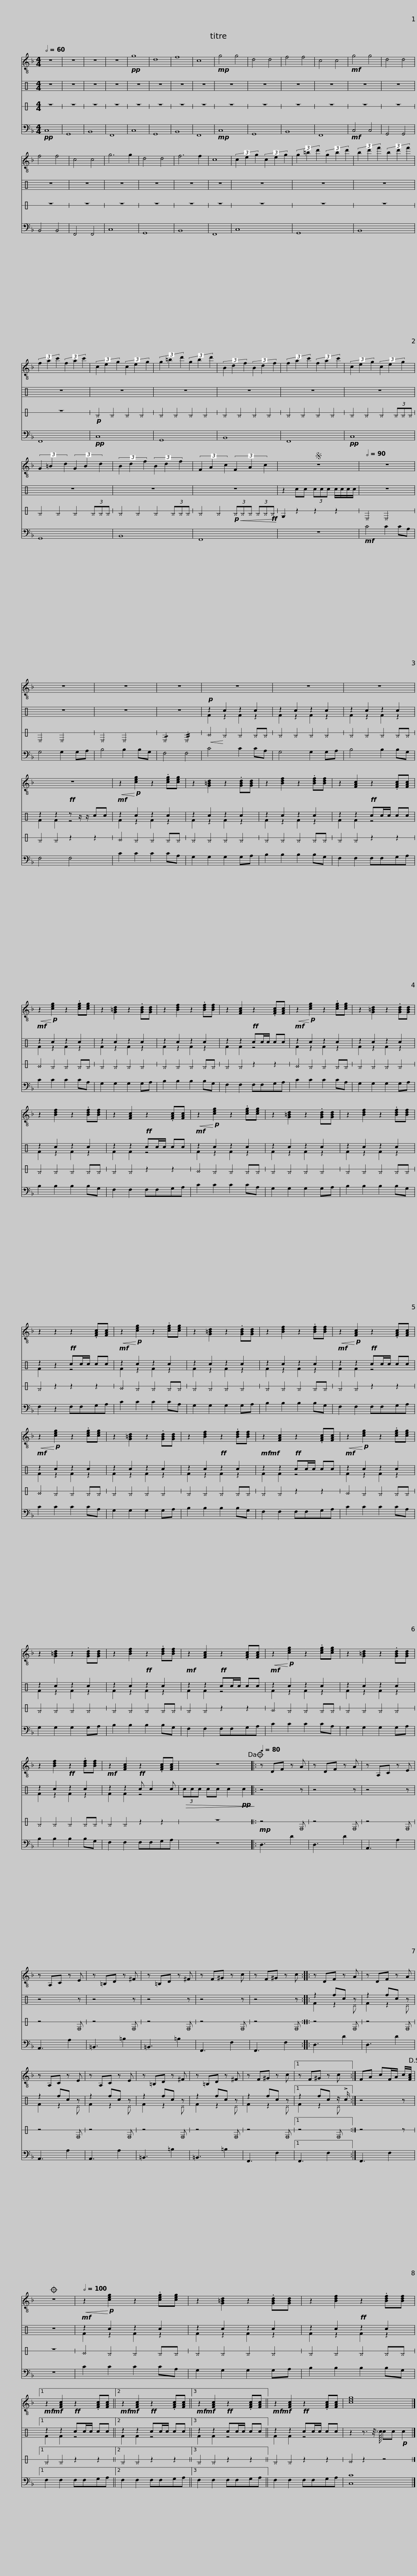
X:1
%%score 1 ( 2 3 ) 4 5
L:1/8
Q:1/2=60
M:4/4
I:linebreak $
K:F
V:1 treble-8
V:2 perc
K:none
V:3 perc
K:none
V:4 perc stafflines=1
K:none
V:5 bass transpose=-12
V:1
 z8 | z8 | z8 | z8 |!pp! g8 | %5
 d8 | f8 | c8 |!mp! g4 g4 | d4 d4 | %10
 f4 f4 | c4 c4 |!mf! g4 g4 |$ d4 d4 | f4 f4 | %15
 c4 c4 | g6 g2 | d4 d4 | f6 f2 | c8 | %20
 (3c2 e2 g2 (3c2 e2 g2 | (3g2 =b2 d'2 (3g2 b2 d'2 |$ (3b2 d'2 f'2 (3b2 d'2 f'2 | (3f2 a2 c'2 (3f2 a2 c'2 | (3c2 e2 g2 (3c2 e2 g2 | %25
 (3g2 =b2 d'2 (3g2 b2 d'2 | (3B2 d2 f2 (3B2 d2 f2 |$ (3f2 a2 c'2 (3f2 a2 c'2 | (3c2 e2 g2 (3c2 e2 g2 | (3G2 =B2 d2 (3G2 B2 d2 | %30
 (3B2 d2 f2 (3B2 d2 f2 |$ (3F2 A2 c2 (3F2 A2 c2 |S[Q:1/2=70] z8[Q:1/2=80] |[Q:1/2=90] z8 | z8 | %35
 z8 | z8 |$ z8 | z8 | z8 | %40
 z8 |!<(! z2!<)!!p! [ceg]2 z2 .[ceg][ceg] | z2 [G=Bd]2 z2 .[GBd][GBd] |$ z2 [Bdf]2 z2 .[Bdf][Bdf] | z2 [FAc]2 z2 .[FAc][FAc] | %45
!<(! z2!<)!!p! [ceg]2 z2 .[ceg][ceg] | z2 [G=Bd]2 z2 .[GBd][GBd] | z2 [Bdf]2 z2 .[Bdf][Bdf] | z2 [FAc]2 z2 .[FAc][FAc] |$!<(! z2!<)!!p! [ceg]2 z2 .[ceg][ceg] | %50
 z2 [G=Bd]2 z2 .[GBd][GBd] | z2 [Bdf]2 z2 .[Bdf][Bdf] | z2 [FAc]2 z2 .[FAc][FAc] |!<(! z2!<)!!p! [ceg]2 z2 .[ceg][ceg] | z2 [G=Bd]2 z2 .[GBd][GBd] |$ %55
 z2 [Bdf]2 z2 .[Bdf][Bdf] | z2 z2 z2 .[FAc][FAc] |!<(! z2!<)!!p! [ceg]2 z2 .[ceg][ceg] | z2 [G=Bd]2 z2 .[GBd][GBd] | z2 [Bdf]2 z2 .[Bdf][Bdf] | %60
!<(! z2!<)!!p! [FAc]2 z2 .[FAc][FAc] |$!<(! z2!<)!!p! [ceg]2 z2 .[ceg][ceg] | z2 [G=Bd]2 z2 .[GBd][GBd] | z2 [Bdf]2 z2 .[Bdf][Bdf] | z2 [FAc]2 z2 .[FAc][FAc] | %65
!<(! z2!<)!!p! [ceg]2 z2 .[ceg][ceg] | z2 [G=Bd]2 z2 .[GBd][GBd] |$ z2 [Bdf]2 z2 .[Bdf][Bdf] | z2 [FAc]2 z2 .[FAc][FAc] |!<(! z2!<)!!p! [ceg]2 z2 .[ceg][ceg] | %70
 z2 [G=Bd]2 z2 .[GBd][GBd] | z2 [Bdf]2 z2 .[Bdf][Bdf] | z2 [FAc]2 z2 .[FAc][FAc] |$ z8!dacoda! |:[Q:1/4=80] z DF z A | %75
 z DF z A | z A,C z E | z A,C z E | z =B,D z ^F |$ z =B,D z ^F | %80
 z F^G z c | z F^G z c :: z DF z A | z DF z A | z A,C z E |$ %85
 z A,C z E | z =B,D z ^F | z =B,D z ^F | z F^G z c |1 z F^G z c :| %90
 FA cF/A/ c/[FAc]/!D.S.! |$O z8 |[Q:1/2=100]!<(! z2!<)!!p! [ceg]2 z2 .[ceg][ceg] | z2 [G=Bd]2 z2 .[GBd][GBd] | z2 [Bdf]2 z2 .[Bdf][Bdf] |1 %95
 z2 [FAc]2 z2 .[FAc][FAc] ||2 z2 [FAc]2 z2 .[FAc][FAc] ||3 z2 [FAc]2 z2 .[FAc][FAc] ||$ z2 [FAc]2 z2 .[FAc][FAc] | [ceg]8 |] %100
V:2
[K:C] z8 | z8 | z8 | z8 | z8 | %5
 z8 | z8 | z8 | z8 | z8 | %10
 z8 | z8 | z8 |$ z8 | z8 | %15
 z8 | z8 | z8 | z8 | z8 | %20
 z8 | z8 |$ z8 | z8 | z8 | %25
 z8 | z8 |$ z8 | z8 | z8 | %30
 z8 |$ z8 | z2 cc (3ccc c/c/c/c/ | z8 | z8 | %35
 z8 | z8 |$!p! z2 c2 z2 c2 | z2 c2 z2 c2 | z2 c2 z2 c2 | %40
 z2 z2!ff! z z/ z/ cc |!mf! z2 c2 z2 c2 | z2 c2 z2 c2 |$ z2 c2 z2 c2 | z2 z2!ff! cc/c/ cc | %45
!mf! z2 c2 z2 c2 | z2 c2 z2 c2 | z2 c2 z2 c2 | z2 z2!ff! cc/c/ cc |$!mf! z2 c2 z2 c2 | %50
 z2 c2 z2 c2 | z2 c2 z2 c2 | z2 z2!ff! cc/c/ cc |!mf! z2 c2 z2 c2 | z2 c2 z2 c2 |$ %55
 z2 c2 z2 c2 | z2 z2!ff! cc/c/ cc |!mf! z2 c2 z2 c2 | z2 c2 z2 c2 | z2 c2 z2 c2 | %60
!mf! z2 z2!ff! cc/c/ cc |$!mf! z2 c2 z2 c2 | z2 c2 z2 c2 | z2 c2!ff! z2 c2 |!mf!!mf! z2 z2!ff! cc/c/ cc | %65
!mf! z2 c2 z2 c2 | z2 c2 z2 c2 |$ z2 c2!ff! z2 c2 |!mf! z2 z2!ff! cc/c/ cc |!mf! z2 c2 z2 c2 | %70
 z2 c2 z2 c2 | z2 c2!ff! z2 c2 |!mf! z2 z2!ff! c c2 c |$!>(! (3ccc cc c2!pp! c2!>)! |: z4 z | %75
 z4 z | z4 z | z4 z | z4 z |$ z4 z | %80
 z4 z | z4 z :: z2 fc z | z2 fc z | z2 fc z |$ %85
 z2 fc z | z2 fc z | z2 fc z | z2 fc z |1 z2 fc z/ !>!c/ :| %90
 z4 z |$ z8 |!mf! z2 c2 z2 c2 | z2 c2 z2 c2 | z2 c2!ff! z2 c2 |1 %95
!mf!!mf! z2 z2!ff! cc/c/ cc ||2!mf!!mf! z2 z2!ff! cc/c/ cc ||3!mf!!mf! z2 z2!ff! cc/c/ cc ||$!mf!!mf! z2 z2!ff! cc/c/ cc | z2 z3/2 z3/8 c/8 cc!p! c2 |] %100
V:3
[K:C] x8 | x8 | x8 | x8 | x8 | %5
 x8 | x8 | x8 | x8 | x8 | %10
 x8 | x8 | x8 |$ x8 | x8 | %15
 x8 | x8 | x8 | x8 | x8 | %20
 x8 | x8 |$ x8 | x8 | x8 | %25
 x8 | x8 |$ x8 | x8 | x8 | %30
 x8 |$ x8 | x8 | x8 | x8 | %35
 x8 | x8 |$ F2 z2 F2 z2 | F2 z2 F2 z2 | F2 z2 F2 z2 | %40
 F2 F2 z4 | F2 z2 F2 z2 | F2 z2 F2 z2 |$ F2 z2 F2 z2 | F2 F2 z4 | %45
 F2 z2 F2 z2 | F2 z2 F2 z2 | F2 z2 F2 z2 | F2 F2 z4 |$ F2 z2 F2 z2 | %50
 F2 z2 F2 z2 | F2 z2 F2 z2 | F2 F2 z4 | F2 z2 F2 z2 | F2 z2 F2 z2 |$ %55
 F2 z2 F2 z2 | F2 z2 z4 | F2 z2 F2 z2 | F2 z2 F2 z2 | F2 z2 F2 z2 | %60
 F2 F2 z4 |$ F2 z2 F2 z2 | F2 z2 F2 z2 | F2 z2 F2 z2 | F2 F2 z4 | %65
 F2 z2 F2 z2 | F2 z2 F2 z2 |$ F2 z2 F2 z2 | F2 F2 z4 | F2 z2 F2 z2 | %70
 F2 z2 F2 z2 | F2 z2 F2 z2 | F2 F2 z4 |$ x8 |: x5 | %75
 x5 | x5 | x5 | x5 |$ x5 | %80
 x5 | x5 :: F2 z2 ^D | F2 z2 ^D | F2 z2 ^D |$ %85
 F2 z2 ^D | F2 z2 ^D | F2 z2 ^D | F2 z2 ^D |1 F2 z2 ^D :| %90
 x5 |$ x8 | F2 z2 F2 z2 | F2 z2 F2 z2 | F2 z2 F2 z2 |1 %95
 F2 F2 z4 ||2 F2 F2 z4 ||3 F2 F2 z4 ||$ F2 F2 z4 | x8 |] %100
V:4
[K:C] z8 | z8 | z8 | z8 | z8 | %5
 z8 | z8 | z8 | z8 | z8 | %10
 z8 | z8 | z8 |$ z8 | z8 | %15
 z8 | z8 | z8 | z8 | z8 | %20
 z8 | z8 |$ z8 | z8 |!p! ^F2 ^F2 ^F2 ^F2 | %25
 ^F2 ^F2 ^F2 ^F2 | ^F2 ^F2 ^F2 ^F2 |$ ^F2 ^F2 ^F2 ^F2 | ^F2 ^F2 ^F2 (3^F^F^F | ^F2 ^F2 ^F2 (3^F^F^F | %30
 ^F2 ^F2 ^F2 (3^F^F^F |$ ^F2 ^F2!p!!<(! (3^F^F^F (3^F^F!ff!^F!<)! | D2 z2 z2 z2 | ^B,4 ^B,4 | ^B,4 ^B,4 | %35
 ^B,4 ^B,4 | !/!^B,4 !//!^B,4 |$!<(! ^G2!<)! ^F2 ^F2 ^F^F | ^F2 ^F2 ^F2 ^F2 | ^F2 ^F2 ^F2 ^F^F | %40
 ^F2 ^F2 z2 z2 | ^G2 ^F2 ^F2 ^F^F | ^F2 ^F2 ^F2 ^F2 |$ ^F2 ^F2 ^F2 ^F^F | ^F2 ^F2 z2 z2 | %45
 ^G2 ^F2 ^F2 ^F^F | ^F2 ^F2 ^F2 ^F2 | ^F2 ^F2 ^F2 ^F^F | ^F2 ^F2 z2 z2 |$ ^G2 ^F2 ^F2 ^F^F | %50
 ^F2 ^F2 ^F2 ^F2 | ^F2 ^F2 ^F2 ^F^F | ^F2 ^F2 z2 z2 | ^G2 ^F2 ^F2 ^F^F | ^F2 ^F2 ^F2 ^F2 |$ %55
 ^F2 ^F2 ^F2 ^F^F | ^F2 z2 z2 z2 | ^G2 ^F2 ^F2 ^F^F | ^F2 ^F2 ^F2 ^F2 | ^F2 ^F2 ^F2 ^F^F | %60
 ^F2 ^F2 z2 z2 |$ ^G2 ^F2 ^F2 ^F^F | ^F2 ^F2 ^F2 ^F2 | ^F2 ^F2 ^F2 ^F^F | ^F2 ^F2 z2 z2 | %65
 ^G2 ^F2 ^F2 ^F^F | ^F2 ^F2 ^F2 ^F2 |$ ^F2 ^F2 ^F2 ^F^F | ^F2 ^F2 z2 z2 | ^G2 ^F2 ^F2 ^F^F | %70
 ^F2 ^F2 ^F2 ^F2 | ^F2 ^F2 ^F2 ^F^F | ^F2 ^F2 z2 z2 |$ z8 |:!mp! z4 _C | %75
 z4 _C | z4 _C | z4 _C | z4 _C |$ z4 _C | %80
 z4 _C | z4 _C :: z4 _C | z4 _C | z4 _C |$ %85
 z4 _C | z4 _C | z4 _C | z4 _C |1 z4 _C :| %90
 z4 z |$ z8 | ^G2 ^F2 ^F2 ^F^F | ^F2 ^F2 ^F2 ^F2 | ^F2 ^F2 ^F2 ^F^F |1 %95
 ^F2 ^F2 z2 z2 ||2 ^F2 ^F2 z2 z2 ||3 ^F2 ^F2 z2 z2 ||$ ^F2 ^F2 z2 z2 | ^G2 z2 z4 |] %100
V:5
!pp! C,8 | G,,8 | B,,8 | F,,8 | C,8 | %5
 G,,8 | B,,8 | F,,8 |!mp! C,8 | G,,8 | %10
 B,,8 | F,,8 |!mf! C,4 C,4 |$ G,,4 G,,4 | B,,4 B,,4 | %15
 F,,4 F,,4 | C,8 | G,,8 | B,,8 | F,,8 | %20
 C,8 | G,,8 |$ B,,8 | F,,8 |!pp! C,8 | %25
 G,,8 | B,,8 |$ F,,8 |!pp! C,8 | G,,8 | %30
 B,,8 |$ F,,8 | z8 |!mf! C4 C2 CA, | G,4 G,2 G,A, | %35
 B,4 B,2 B,G, | F,4 F,4 |$ C4 C2 CA, | G,4 G,2 G,A, | B,4 B,2 B,G, | %40
 F,4 F,4 | C2 C2 C2 CA, | G,2 G,2 G,2 G,A, |$ B,2 B,2 B,2 B,G, | F,2 F,2 F,F,G,A, | %45
 C2 C2 C2 CA, | G,2 G,2 G,2 G,A, | B,2 B,2 B,2 B,G, | F,2 F,2 F,F,G,A, |$ C2 C2 C2 CA, | %50
 G,2 G,2 G,2 G,A, | B,2 B,2 B,2 B,G, | F,2 F,2 F,F,G,A, | C2 C2 C2 CA, | G,2 G,2 G,2 G,A, |$ %55
 B,2 B,2 B,2 B,G, | F,2 z2 F,F,G,A, | C2 C2 C2 CA, | G,2 G,2 G,2 G,A, | B,2 B,2 B,2 B,G, | %60
 F,2 F,2 F,F,G,A, |$ C2 C2 C2 CA, | G,2 G,2 G,2 G,A, | B,2 B,2 B,2 B,G, | F,2 F,2 F,F,G,A, | %65
 C2 C2 C2 CA, | G,2 G,2 G,2 G,A, |$ B,2 B,2 B,2 B,G, | F,2 F,2 F,F,G,A, | C2 C2 C2 CA, | %70
 G,2 G,2 G,2 G,A, | B,2 B,2 B,2 B,G, | F,2 F,2 F,F,G,A, |$ z8 |: D,3 D2 | %75
 D,3 D2 | A,,3 A,2 | A,,3 A,2 | =B,,3 =B,2 |$ =B,,3 =B,2 | %80
 F,,3 F,2 | F,,3 F,2 :: D,3 D2 | D,3 D2 | A,,3 A,2 |$ %85
 A,,3 A,2 | =B,,3 =B,2 | =B,,3 =B,2 | F,,3 F,2 |1 F,,3 F,2 :| %90
 F,,3 F,2 |$ z8 | C2 C2 C2 CA, | G,2 G,2 G,2 G,A, | B,2 B,2 B,2 B,G, |1 %95
 F,2 F,2 F,F,G,A, ||2 F,2 F,2 F,F,G,A, ||3 F,2 F,2 F,F,G,A, ||$ F,2 F,2 F,F,G,A, | [C,C]8 |] %100
